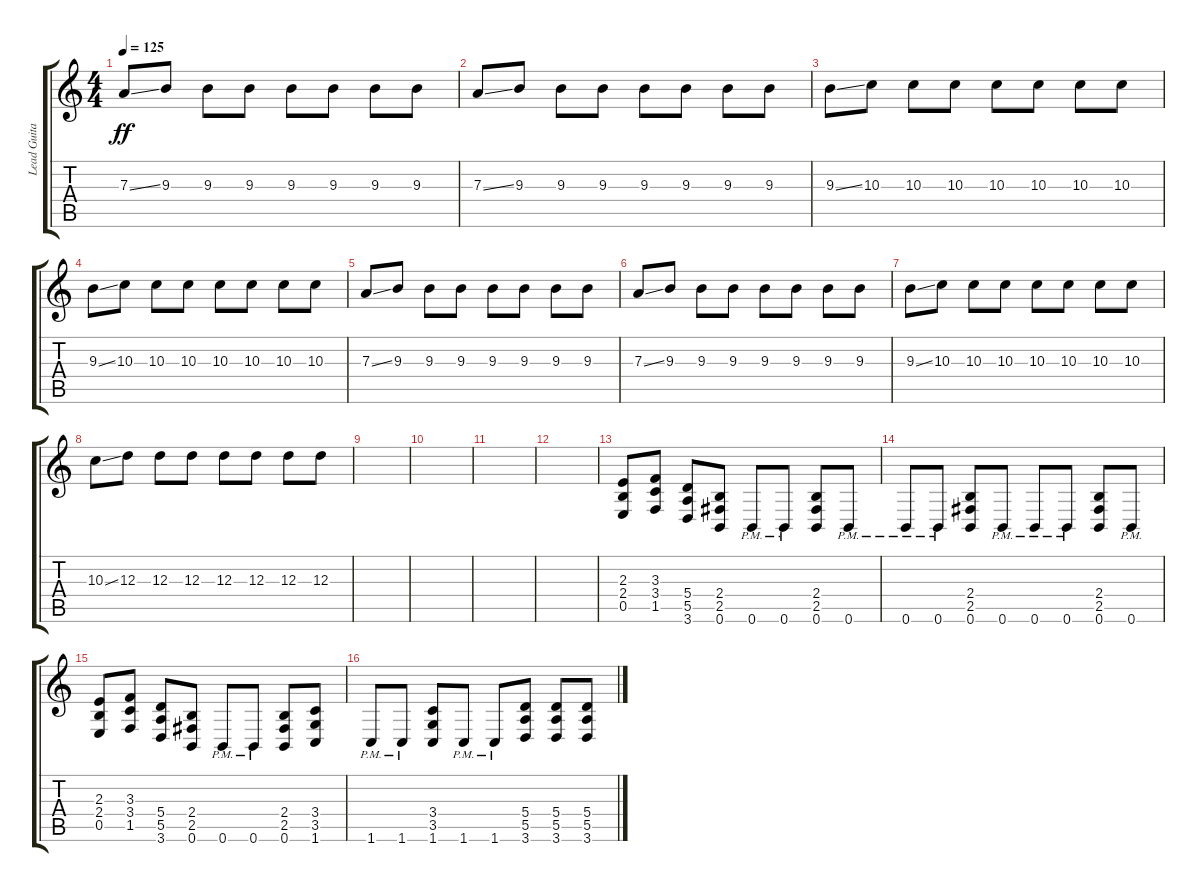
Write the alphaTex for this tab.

\track ("Lead Guitar" "Lead Guita") {instrument distortionguitar}
\staff {score tabs}
\tuning (B3 Gb3 D3 A2 E2 B1) {hide}
\ts (4 4)
\tempo 125
\clef g2
\ks c
7.3{ss}.8{dy ff} 9.3.8 9.3.8 9.3.8 9.3.8 9.3.8 9.3.8 9.3.8 |
7.3{ss}.8 9.3.8 9.3.8 9.3.8 9.3.8 9.3.8 9.3.8 9.3.8 |
9.3{ss}.8 10.3.8 10.3.8 10.3.8 10.3.8 10.3.8 10.3.8 10.3.8 |
9.3{ss}.8 10.3.8 10.3.8 10.3.8 10.3.8 10.3.8 10.3.8 10.3.8 |
7.3{ss}.8 9.3.8 9.3.8 9.3.8 9.3.8 9.3.8 9.3.8 9.3.8 |
7.3{ss}.8 9.3.8 9.3.8 9.3.8 9.3.8 9.3.8 9.3.8 9.3.8 |
9.3{ss}.8 10.3.8 10.3.8 10.3.8 10.3.8 10.3.8 10.3.8 10.3.8 |
10.3{ss}.8 12.3.8 12.3.8 12.3.8 12.3.8 12.3.8 12.3.8 12.3.8 |
|
|
|
|
(2.3 2.4 0.5).8 (3.3 3.4 1.5).8 (5.4 5.5 3.6).8 (2.4 2.5 0.6).8 0.6{pm}.8 0.6{pm}.8 (2.4 2.5 0.6).8 0.6{pm}.8 |
0.6{pm}.8 0.6{pm}.8 (2.4 2.5 0.6).8 0.6{pm}.8 0.6{pm}.8 0.6{pm}.8 (2.4 2.5 0.6).8 0.6{pm}.8 |
(2.3 2.4 0.5).8 (3.3 3.4 1.5).8 (5.4 5.5 3.6).8 (2.4 2.5 0.6).8 0.6{pm}.8 0.6{pm}.8 (2.4 2.5 0.6).8 (3.4 3.5 1.6).8 |
1.6{pm}.8 1.6{pm}.8 (3.4 3.5 1.6).8 1.6{pm}.8 1.6{pm}.8 (5.4 5.5 3.6).8 (5.4 5.5 3.6).8 (5.4 5.5 3.6).8
